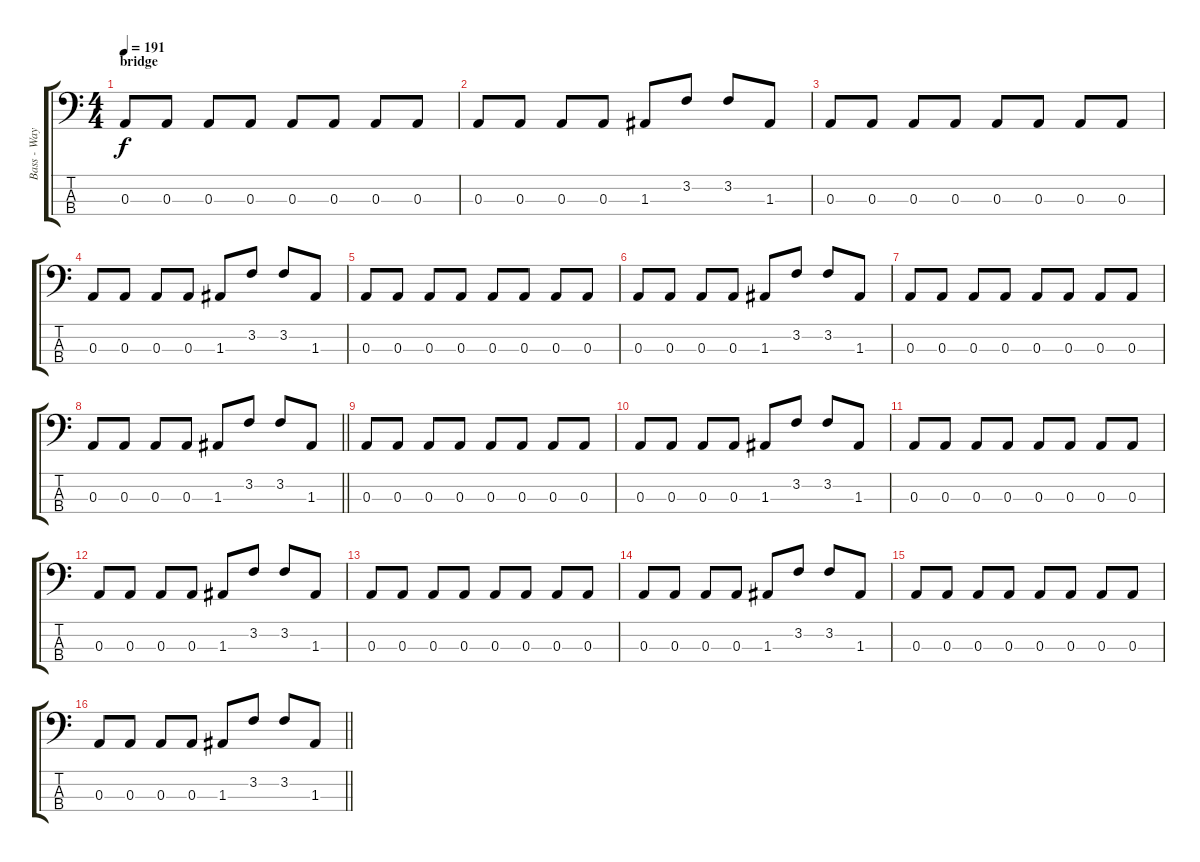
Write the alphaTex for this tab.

\track ("Bass - Wayne Tyas" "Bass - Way") {instrument electricbasspick}
\staff {score tabs}
\tuning (G2 D2 A1 E1) {hide}
\ts (4 4)
\section ("" "bridge")
\tempo 191
\clef f4
\ks c
0.3.8{dy f} 0.3.8 0.3.8 0.3.8 0.3.8 0.3.8 0.3.8 0.3.8 |
0.3.8 0.3.8 0.3.8 0.3.8 1.3.8 3.2.8 3.2.8 1.3.8 |
0.3.8 0.3.8 0.3.8 0.3.8 0.3.8 0.3.8 0.3.8 0.3.8 |
0.3.8 0.3.8 0.3.8 0.3.8 1.3.8 3.2.8 3.2.8 1.3.8 |
0.3.8 0.3.8 0.3.8 0.3.8 0.3.8 0.3.8 0.3.8 0.3.8 |
0.3.8 0.3.8 0.3.8 0.3.8 1.3.8 3.2.8 3.2.8 1.3.8 |
0.3.8 0.3.8 0.3.8 0.3.8 0.3.8 0.3.8 0.3.8 0.3.8 |
\barLineRight lightlight
0.3.8 0.3.8 0.3.8 0.3.8 1.3.8 3.2.8 3.2.8 1.3.8 |
0.3.8 0.3.8 0.3.8 0.3.8 0.3.8 0.3.8 0.3.8 0.3.8 |
0.3.8 0.3.8 0.3.8 0.3.8 1.3.8 3.2.8 3.2.8 1.3.8 |
0.3.8 0.3.8 0.3.8 0.3.8 0.3.8 0.3.8 0.3.8 0.3.8 |
0.3.8 0.3.8 0.3.8 0.3.8 1.3.8 3.2.8 3.2.8 1.3.8 |
0.3.8 0.3.8 0.3.8 0.3.8 0.3.8 0.3.8 0.3.8 0.3.8 |
0.3.8 0.3.8 0.3.8 0.3.8 1.3.8 3.2.8 3.2.8 1.3.8 |
0.3.8 0.3.8 0.3.8 0.3.8 0.3.8 0.3.8 0.3.8 0.3.8 |
\barLineRight lightlight
0.3.8 0.3.8 0.3.8 0.3.8 1.3.8 3.2.8 3.2.8 1.3.8
